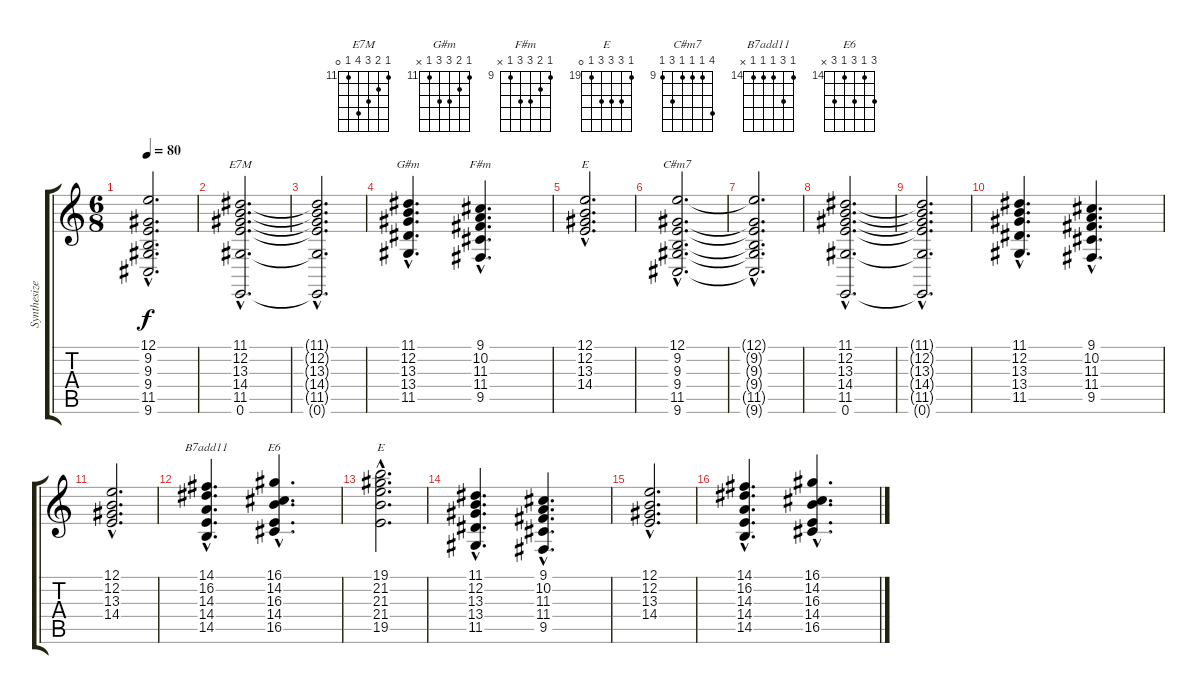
\track ("Synthesizer" "Synthesize") {instrument pad2warm}
\staff {score tabs}
\tuning (E4 B3 G3 D3 A2 E2) {hide}
\chord ("E7M" 11 12 13 14 11 0) {firstfret 11}
\chord ("G#m" 11 12 13 13 11 x) {firstfret 11}
\chord ("F#m" 9 10 11 11 9 x) {firstfret 9}
\chord ("E" 12 12 13 14 x x) {firstfret 12}
\chord ("C#m7" 12 9 9 9 11 9) {firstfret 9}
\chord ("B7add11" 14 16 14 14 14 x) {firstfret 14}
\chord ("E6" 16 14 16 14 16 x) {firstfret 14}
\chord ("E" 19 21 21 21 19 0) {firstfret 19}
\ts (6 8)
\tempo 80
\clef g2
\ks c
(12.1{hac t} 9.2{hac t} 9.3{hac t} 9.4{hac t} 11.5{hac t} 9.6{hac t}).2{d dy f} |
(11.1{hac} 12.2{hac} 13.3{hac} 14.4{hac} 11.5{hac} 0.6{hac}).2{d ch "E7M"} |
(11.1{hac t} 12.2{hac t} 13.3{hac t} 14.4{hac t} 11.5{hac t} 0.6{hac t}).2{d} |
(11.1{hac} 12.2{hac} 13.3{hac} 13.4{hac} 11.5{hac}).4{d ch "G#m"} (9.1{hac} 10.2{hac} 11.3{hac} 11.4{hac} 9.5{hac}).4{d ch "F#m"} |
(12.1{hac} 12.2{hac} 13.3{hac} 14.4{hac}).2{d ch "E"} |
(12.1{hac} 9.2{hac} 9.3{hac} 9.4{hac} 11.5{hac} 9.6{hac}).2{d ch "C#m7"} |
(12.1{hac t} 9.2{hac t} 9.3{hac t} 9.4{hac t} 11.5{hac t} 9.6{hac t}).2{d} |
(11.1{hac} 12.2{hac} 13.3{hac} 14.4{hac} 11.5{hac} 0.6{hac}).2{d} |
(11.1{hac t} 12.2{hac t} 13.3{hac t} 14.4{hac t} 11.5{hac t} 0.6{hac t}).2{d} |
(11.1{hac} 12.2{hac} 13.3{hac} 13.4{hac} 11.5{hac}).4{d} (9.1{hac} 10.2{hac} 11.3{hac} 11.4{hac} 9.5{hac}).4{d} |
(12.1{hac} 12.2{hac} 13.3{hac} 14.4{hac}).2{d} |
(14.1{hac} 16.2{hac} 14.3{hac} 14.4{hac} 14.5{hac}).4{d ch "B7add11"} (16.1{hac} 14.2{hac} 16.3{hac} 14.4{hac} 16.5{hac}).4{d ch "E6"} |
(19.1{hac} 21.2{hac} 21.3{hac} 21.4{hac} 19.5{hac}).2{d ch "E"} |
(11.1{hac} 12.2{hac} 13.3{hac} 13.4{hac} 11.5{hac}).4{d} (9.1{hac} 10.2{hac} 11.3{hac} 11.4{hac} 9.5{hac}).4{d} |
(12.1{hac} 12.2{hac} 13.3{hac} 14.4{hac}).2{d} |
(14.1{hac} 16.2{hac} 14.3{hac} 14.4{hac} 14.5{hac}).4{d} (16.1{hac} 14.2{hac} 16.3{hac} 14.4{hac} 16.5{hac}).4{d}
